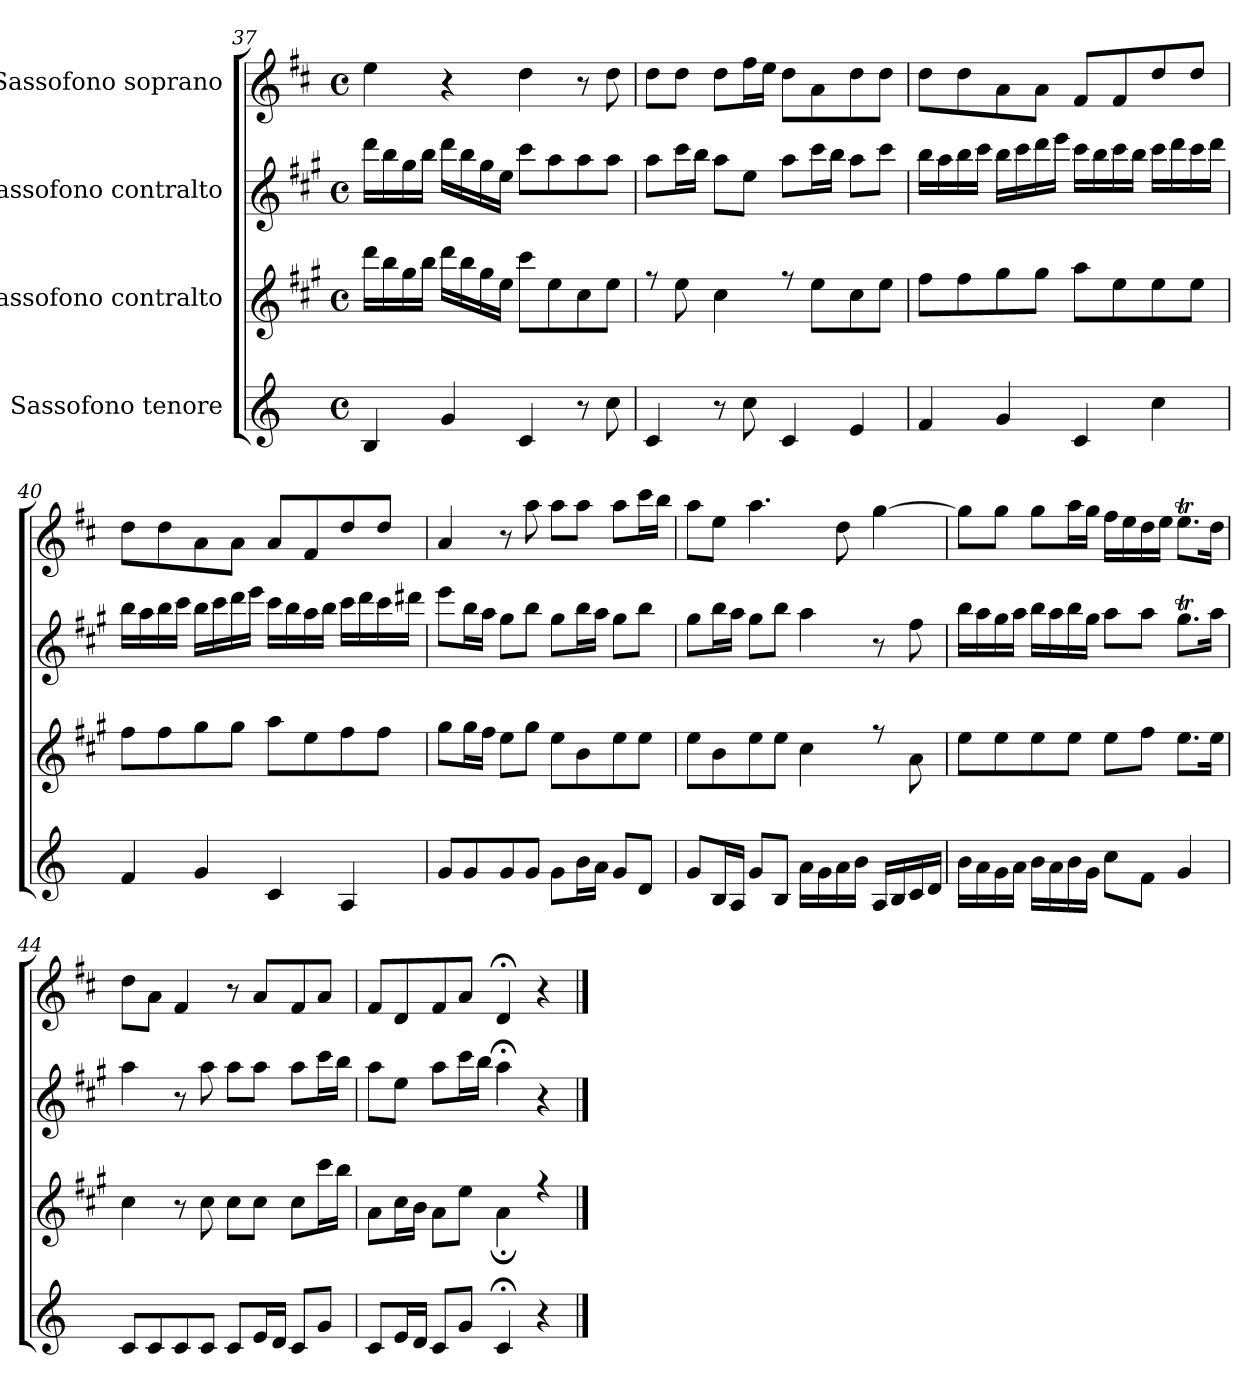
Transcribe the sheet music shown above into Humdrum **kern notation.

**kern	**kern	**kern	**kern
*part4	*part3	*part2	*part1
*staff4	*staff3	*staff2	*staff1
*I"Sassofono tenore	*I"Sassofono contralto	*I"Sassofono contralto	*I"Sassofono soprano
*clefG2	*clefG2	*clefG2	*clefG2
*ITrd8c14	*ITrd5c9	*ITrd5c9	*ITrd1c2
*k[]	*k[]	*k[]	*k[]
*M4/4	*M4/4	*M4/4	*M4/4
*met(c)	*met(c)	*met(c)	*met(c)
=37	=37	=37	=37
4BB/	16ff\LL	16ff\LL	4dd\
.	16dd\	16dd\	.
.	16b\	16b\	.
.	16dd\JJ	16dd\JJ	.
4G/	16ff\LL	16ff\LL	4r
.	16dd\	16dd\	.
.	16b\	16b\	.
.	16g\JJ	16g\JJ	.
4C/	8ee\L	8ee\L	4cc\
.	8g\	8cc\	.
8r	8e\	8cc\	8r
8c\	8g\J	8cc\J	8cc\
!!LO:LB:g=z
=38	=38	=38	=38
*	*^	*	*
4C/	1ryy	8rff	8cc\L	8cc\L
.	.	8g\	16ee\L	8cc\J
.	.	.	16dd\JJ	.
8r	.	4e\	8cc\L	8cc\L
8c\	.	.	8g\J	16ee\L
.	.	.	.	16dd\JJ
4C/	.	8rff	8cc\L	8cc\L
.	.	8g\L	16ee\L	8g\
.	.	.	16dd\JJ	.
4E/	.	8e\	8cc\L	8cc\
.	.	8g\J	8ee\J	8cc\J
=39	=39	=39	=39	=39
4F/	1ryy	8a\L	16dd\LL	8cc\L
.	.	.	16cc\	.
.	.	8a\	16dd\	8cc\
.	.	.	16ee\JJ	.
4G/	.	8b\	16dd\LL	8g\
.	.	.	16ee\	.
.	.	8b\J	16ff\	8g\J
.	.	.	16gg\JJ	.
4C/	.	8cc\L	16ee\LL	8e/L
.	.	.	16dd\	.
.	.	8g\	16ee\	8e/
.	.	.	16dd\JJ	.
4c\	.	8g\	16ee\LL	8cc/
.	.	.	16ff\	.
.	.	8g\J	16ee\	8cc/J
.	.	.	16ff\JJ	.
!!LO:PB:g=z
=40	=40	=40	=40	=40
4F/	1ryy	8a\L	16dd\LL	8cc\L
.	.	.	16cc\	.
.	.	8a\	16dd\	8cc\
.	.	.	16ee\JJ	.
4G/	.	8b\	16dd\LL	8g\
.	.	.	16ee\	.
.	.	8b\J	16ff\	8g\J
.	.	.	16gg\JJ	.
4C/	.	8cc\L	16ee\LL	8g/L
.	.	.	16dd\	.
.	.	8g\	16cc\	8e/
.	.	.	16dd\JJ	.
4AA/	.	8a\	16ee\LL	8cc/
.	.	.	16ff\	.
.	.	8a\J	16ee\	8cc/J
.	.	.	16ff#X\JJ	.
=41	=41	=41	=41	=41
8G/L	1ryy	8b\L	8gg\L	4g/
8G/	.	16b\L	16dd\L	.
.	.	16a\JJ	16cc\JJ	.
8G/	.	8g\L	8b\L	8r
8G/J	.	8b\J	8dd\J	8gg\
8G\L	.	8g\L	8b\L	8gg\L
16B\L	.	8d\	16dd\L	8gg\J
16A\JJ	.	.	16cc\JJ	.
8G/L	.	8g\	8b\L	8gg\L
8D/J	.	8g\J	8dd\J	16bb\L
.	.	.	.	16aa\JJ
!!LO:LB:g=z
=42	=42	=42	=42	=42
8G/L	1ryy	8g\L	8b\L	8gg\L
16BB/L	.	8d\	16dd\L	8dd\J
16AA/JJ	.	.	16cc\JJ	.
8G/L	.	8g\	8b\L	4.gg\
8BB/J	.	8g\J	8dd\J	.
16A\LL	.	4e\	4cc\	.
16G\	.	.	.	.
16A\	.	.	.	8cc\
16B\JJ	.	.	.	.
16AA/LL	.	8rff	8r	[4ff\
16BB/	.	.	.	.
16C/	.	8c\	8a\	.
16D/JJ	.	.	.	.
=43	=43	=43	=43	=43
16B\LL	1ryy	8g\L	16dd\LL	8ff\L]
16A\	.	.	16cc\	.
16G\	.	8g\	16b\	8ff\J
16A\JJ	.	.	16cc\JJ	.
16B\LL	.	8g\	16dd\LL	8ff\L
16A\	.	.	16cc\	.
16B\	.	8g\J	16dd\	16gg\L
16G\JJ	.	.	16b\JJ	16ff\JJ
8c\L	.	8g\L	8cc\L	16ee\LL
.	.	.	.	16dd\
8F\J	.	8a\J	8cc\J	16cc\
.	.	.	.	16dd\JJ
4G/	.	8.g\L	8.bt\L	8.ddT\L
.	.	16g\Jk	16cc\Jk	16cc\Jk
*	*v	*v	*	*
=44	=44	=44	=44
8C/L	4e\	4cc\	8cc\L
8C/	.	.	8g\J
8C/	8r	8r	4e/
8C/J	8e\	8cc\	.
8C/L	8e\L	8cc\L	8r
16E/L	8e\J	8cc\J	8g/L
16D/JJ	.	.	.
8C/L	8e\L	8cc\L	8e/
8G/J	16ee\L	16ee\L	8g/J
.	16dd\JJ	16dd\JJ	.
!!LO:LB:g=z
=45	=45	=45	=45
*	*^	*	*
8C/L	1ryy	8c\L	8cc\L	8e/L
16E/L	.	16e\L	8g\J	8c/
16D/JJ	.	16d\JJ	.	.
8C/L	.	8c\L	8cc\L	8e/
8G/J	.	8g\J	16ee\L	8g/J
.	.	.	16dd\JJ	.
4C;</	.	4c;\	4cc;<\	4c;</
4r	.	4rff	4r	4r
*	*v	*v	*	*
==	==	==	==
*-	*-	*-	*-
